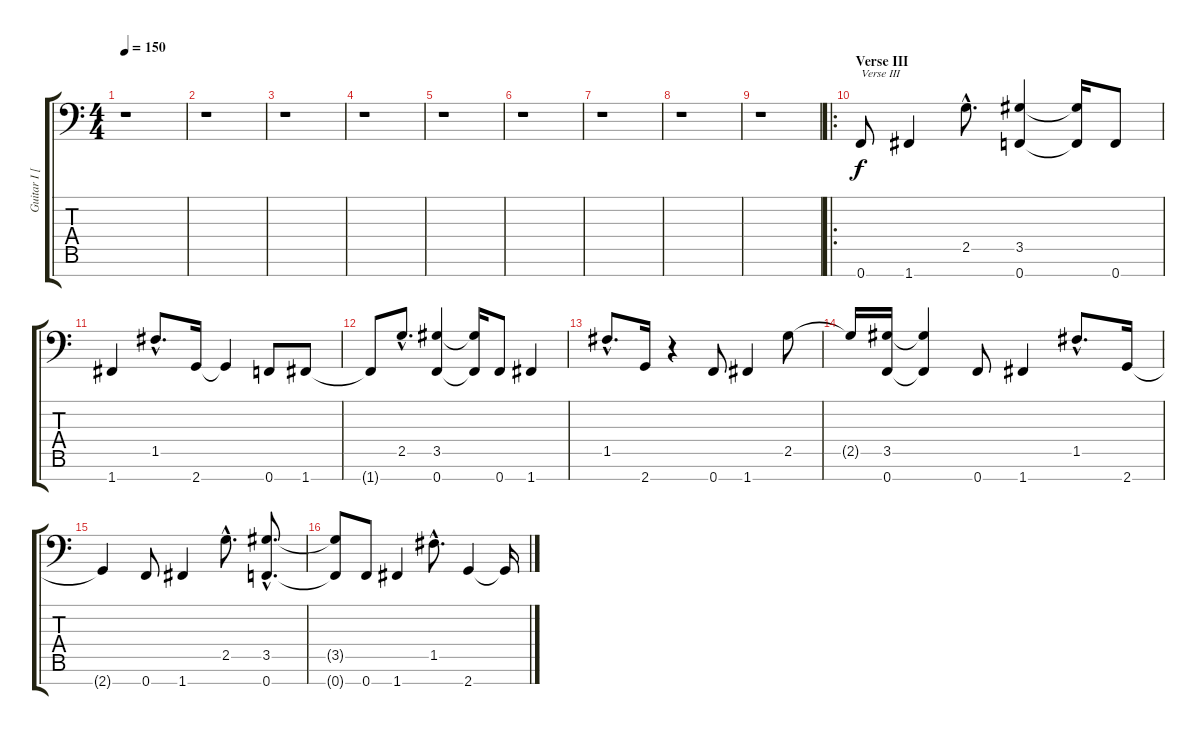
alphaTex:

\track ("Guitar I [Fredrik Thordendal]" "Guitar I [") {instrument distortionguitar}
\staff {score tabs}
\tuning (C4 G3 Eb3 Bb2 F2 C2 F1) {hide}
\ts (4 4)
\tempo 150
\clef f4
\ks c
r.1{dy f} |
r.1 |
r.1 |
r.1 |
r.1 |
r.1 |
r.1 |
r.1 |
r.1 |
\ro
\section ("" "Verse III")
0.7.8{txt "Verse III"} 1.7.4 2.5{hac}.8{d} (3.5 0.7).4 (3.5{t} 0.7{t}).16 0.7.8 |
1.7.4 1.5{hac}.8{d} 2.7.16 2.7{t}.4 0.7.8 1.7.8 |
1.7{t}.8 2.5{hac}.8{d} (3.5 0.7).4 (3.5{t} 0.7{t}).16 0.7.8 1.7.4 |
1.5{hac}.8{d} 2.7.16 r.4 0.7.8 1.7.4 2.5.8 |
2.5{t}.16 (3.5 0.7).16 (3.5{t} 0.7{t}).4 0.7.8 1.7.4 1.5{hac}.8{d} 2.7.16 |
2.7{t}.4 0.7.8 1.7.4 2.5{hac}.8{d} (3.5{hac} 0.7{hac}).8{d} |
(3.5{t} 0.7{t}).8 0.7.8 1.7.4 1.5{hac}.8{d} 2.7.4 2.7{t}.16
